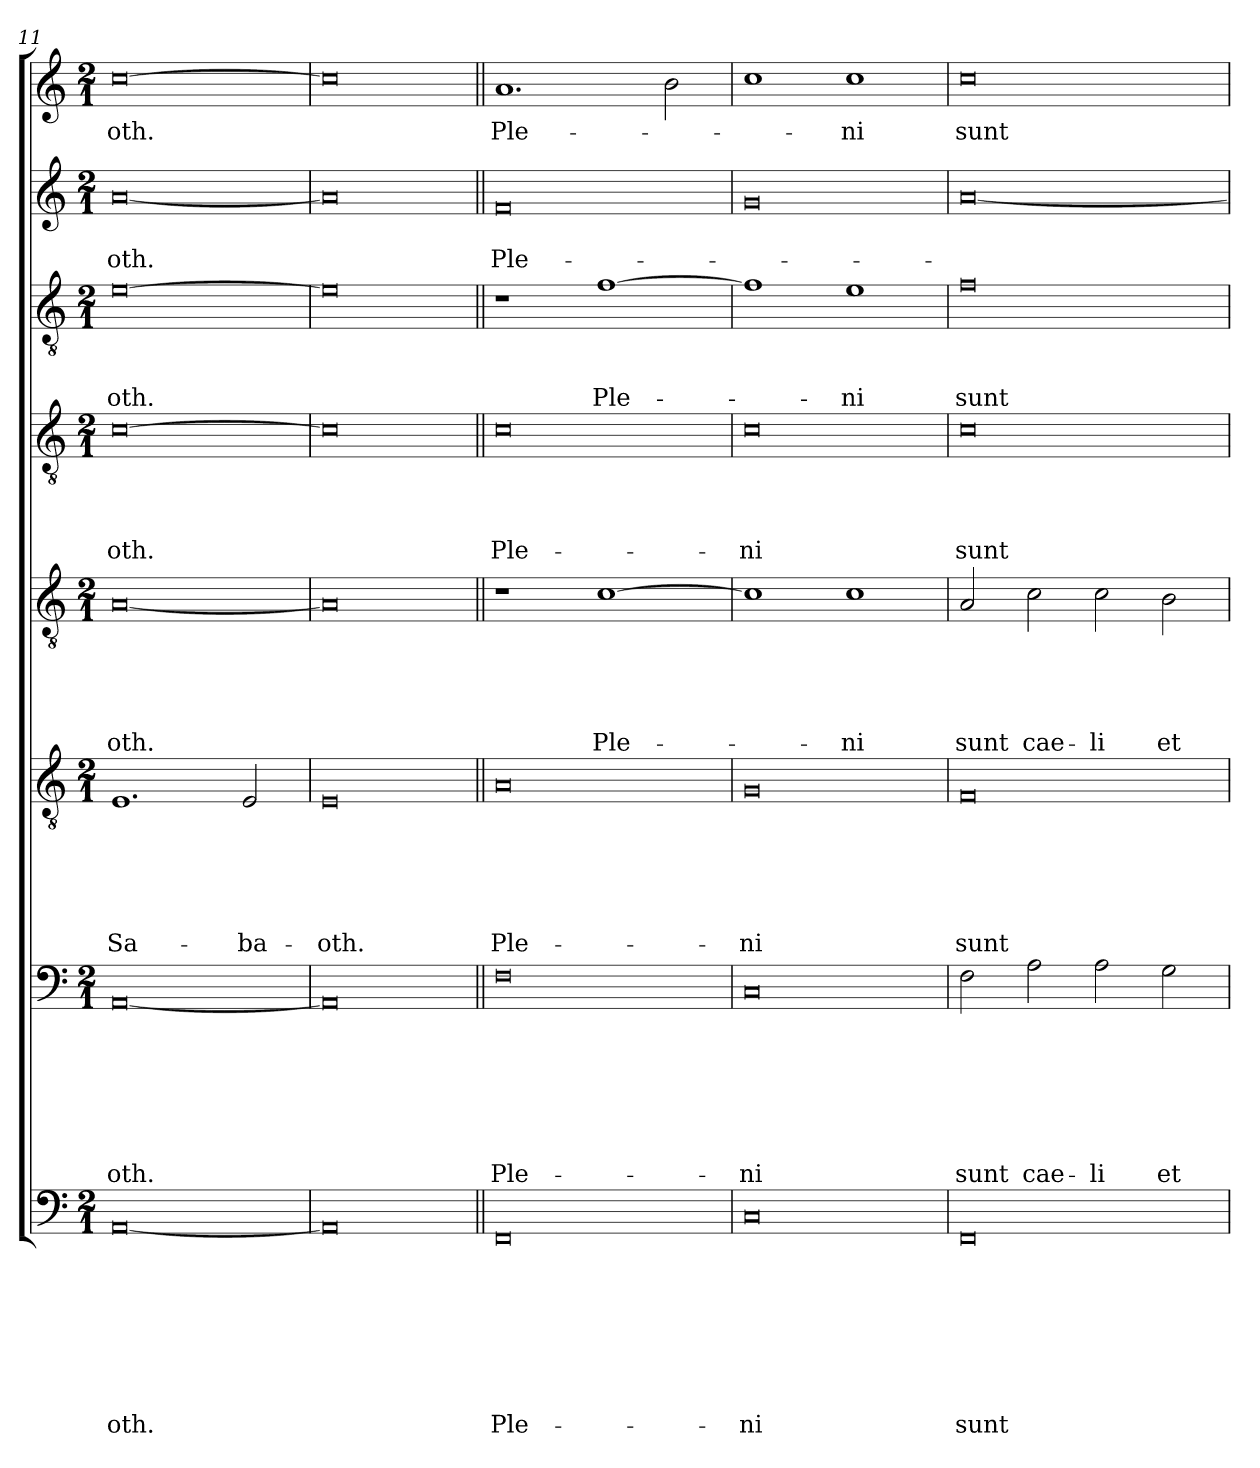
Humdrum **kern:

**kern	**text	**text	**text	**text	**text	**text	**text	**text	**kern	**text	**text	**text	**text	**text	**text	**text	**kern	**text	**text	**text	**text	**text	**text	**kern	**text	**text	**text	**text	**text	**kern	**text	**text	**text	**text	**kern	**text	**text	**text	**kern	**text	**text	**kern	**text
*part8	*part8	*part8	*part8	*part8	*part8	*part8	*part8	*part8	*part7	*part7	*part7	*part7	*part7	*part7	*part7	*part7	*part6	*part6	*part6	*part6	*part6	*part6	*part6	*part5	*part5	*part5	*part5	*part5	*part5	*part4	*part4	*part4	*part4	*part4	*part3	*part3	*part3	*part3	*part2	*part2	*part2	*part1	*part1
*staff8	*staff8	*staff8	*staff8	*staff8	*staff8	*staff8	*staff8	*staff8	*staff7	*staff7	*staff7	*staff7	*staff7	*staff7	*staff7	*staff7	*staff6	*staff6	*staff6	*staff6	*staff6	*staff6	*staff6	*staff5	*staff5	*staff5	*staff5	*staff5	*staff5	*staff4	*staff4	*staff4	*staff4	*staff4	*staff3	*staff3	*staff3	*staff3	*staff2	*staff2	*staff2	*staff1	*staff1
*clefF4	*	*	*	*	*	*	*	*	*clefF4	*	*	*	*	*	*	*	*clefGv2	*	*	*	*	*	*	*clefGv2	*	*	*	*	*	*clefGv2	*	*	*	*	*clefGv2	*	*	*	*clefG2	*	*	*clefG2	*
*k[]	*	*	*	*	*	*	*	*	*k[]	*	*	*	*	*	*	*	*k[]	*	*	*	*	*	*	*k[]	*	*	*	*	*	*k[]	*	*	*	*	*k[]	*	*	*	*k[]	*	*	*k[]	*
*C:	*	*	*	*	*	*	*	*	*C:	*	*	*	*	*	*	*	*C:	*	*	*	*	*	*	*C:	*	*	*	*	*	*C:	*	*	*	*	*C:	*	*	*	*C:	*	*	*C:	*
*M2/1	*	*	*	*	*	*	*	*	*M2/1	*	*	*	*	*	*	*	*M2/1	*	*	*	*	*	*	*M2/1	*	*	*	*	*	*M2/1	*	*	*	*	*M2/1	*	*	*	*M2/1	*	*	*M2/1	*
=11	=11	=11	=11	=11	=11	=11	=11	=11	=11	=11	=11	=11	=11	=11	=11	=11	=11	=11	=11	=11	=11	=11	=11	=11	=11	=11	=11	=11	=11	=11	=11	=11	=11	=11	=11	=11	=11	=11	=11	=11	=11	=11	=11
!	!	!	!	!	!	!	!	!LO:LY:b	!	!	!	!	!	!	!	!LO:LY:b	!	!	!	!	!	!	!LO:LY:b	!	!	!	!	!	!LO:LY:b	!	!	!	!	!LO:LY:b	!	!	!	!LO:LY:b	!	!	!LO:LY:b	!	!LO:LY:b
[0AA	.	.	.	.	.	.	.	-oth.	[0AA	.	.	.	.	.	.	-oth.	1.E	.	.	.	.	.	Sa-	[0A	.	.	.	.	-oth.	[0c	.	.	.	-oth.	[0e	.	.	-oth.	[0a	.	-oth.	[0cc	-oth.
!	!	!	!	!	!	!	!	!	!	!	!	!	!	!	!	!	!	!	!	!	!	!	!LO:LY:b	!	!	!	!	!	!	!	!	!	!	!	!	!	!	!	!	!	!	!	!
.	.	.	.	.	.	.	.	.	.	.	.	.	.	.	.	.	2E/	.	.	.	.	.	-ba-	.	.	.	.	.	.	.	.	.	.	.	.	.	.	.	.	.	.	.	.
=12	=12	=12	=12	=12	=12	=12	=12	=12	=12	=12	=12	=12	=12	=12	=12	=12	=12	=12	=12	=12	=12	=12	=12	=12	=12	=12	=12	=12	=12	=12	=12	=12	=12	=12	=12	=12	=12	=12	=12	=12	=12	=12	=12
!	!	!	!	!	!	!	!	!	!	!	!	!	!	!	!	!	!	!	!	!	!	!	!LO:LY:b	!	!	!	!	!	!	!	!	!	!	!	!	!	!	!	!	!	!	!	!
0AA]	.	.	.	.	.	.	.	.	0AA]	.	.	.	.	.	.	.	0E	.	.	.	.	.	-oth.	0A]	.	.	.	.	.	0c]	.	.	.	.	0e]	.	.	.	0a]	.	.	0cc]	.
=13||	=13||	=13||	=13||	=13||	=13||	=13||	=13||	=13||	=13||	=13||	=13||	=13||	=13||	=13||	=13||	=13||	=13||	=13||	=13||	=13||	=13||	=13||	=13||	=13||	=13||	=13||	=13||	=13||	=13||	=13||	=13||	=13||	=13||	=13||	=13||	=13||	=13||	=13||	=13||	=13||	=13||	=13||	=13||
!	!	!	!	!	!	!	!	!LO:LY:b	!	!	!	!	!	!	!	!LO:LY:b	!	!	!	!	!	!	!LO:LY:b	!	!	!	!	!	!	!	!	!	!	!LO:LY:b	!	!	!	!	!	!	!LO:LY:b	!	!LO:LY:b
0FF	.	.	.	.	.	.	.	Ple-	0F	.	.	.	.	.	.	Ple-	0A	.	.	.	.	.	Ple-	1r	.	.	.	.	.	0c	.	.	.	Ple-	1r	.	.	.	0f	.	Ple-	1.a	Ple-
!	!	!	!	!	!	!	!	!	!	!	!	!	!	!	!	!	!	!	!	!	!	!	!	!	!	!	!	!	!LO:LY:b	!	!	!	!	!	!	!	!	!LO:LY:b	!	!	!	!	!
.	.	.	.	.	.	.	.	.	.	.	.	.	.	.	.	.	.	.	.	.	.	.	.	[1c	.	.	.	.	Ple-	.	.	.	.	.	[1f	.	.	Ple-	.	.	.	.	.
.	.	.	.	.	.	.	.	.	.	.	.	.	.	.	.	.	.	.	.	.	.	.	.	.	.	.	.	.	.	.	.	.	.	.	.	.	.	.	.	.	.	2b\	.
=14	=14	=14	=14	=14	=14	=14	=14	=14	=14	=14	=14	=14	=14	=14	=14	=14	=14	=14	=14	=14	=14	=14	=14	=14	=14	=14	=14	=14	=14	=14	=14	=14	=14	=14	=14	=14	=14	=14	=14	=14	=14	=14	=14
!	!	!	!	!	!	!	!	!LO:LY:b	!	!	!	!	!	!	!	!LO:LY:b	!	!	!	!	!	!	!LO:LY:b	!	!	!	!	!	!	!	!	!	!	!LO:LY:b	!	!	!	!	!	!	!	!	!
0C	.	.	.	.	.	.	.	-ni	0C	.	.	.	.	.	.	-ni	0G	.	.	.	.	.	-ni	1c]	.	.	.	.	.	0c	.	.	.	-ni	1f]	.	.	.	0g	.	.	1cc	.
!	!	!	!	!	!	!	!	!	!	!	!	!	!	!	!	!	!	!	!	!	!	!	!	!	!	!	!	!	!LO:LY:b	!	!	!	!	!	!	!	!	!LO:LY:b	!	!	!	!	!LO:LY:b
.	.	.	.	.	.	.	.	.	.	.	.	.	.	.	.	.	.	.	.	.	.	.	.	1c	.	.	.	.	-ni	.	.	.	.	.	1e	.	.	-ni	.	.	.	1cc	-ni
!!LO:PB:g=z
=15	=15	=15	=15	=15	=15	=15	=15	=15	=15	=15	=15	=15	=15	=15	=15	=15	=15	=15	=15	=15	=15	=15	=15	=15	=15	=15	=15	=15	=15	=15	=15	=15	=15	=15	=15	=15	=15	=15	=15	=15	=15	=15	=15
!	!	!	!	!	!	!	!	!LO:LY:b	!	!	!	!	!	!	!	!LO:LY:b	!	!	!	!	!	!	!LO:LY:b	!	!	!	!	!	!LO:LY:b	!	!	!	!	!LO:LY:b	!	!	!	!LO:LY:b	!	!	!	!	!LO:LY:b
0FF	.	.	.	.	.	.	.	sunt	2F\	.	.	.	.	.	.	sunt	0F	.	.	.	.	.	sunt	2A/	.	.	.	.	sunt	0c	.	.	.	sunt	0f	.	.	sunt	[0a	.	.	0cc	sunt
!	!	!	!	!	!	!	!	!	!	!	!	!	!	!	!	!LO:LY:b	!	!	!	!	!	!	!	!	!	!	!	!	!LO:LY:b	!	!	!	!	!	!	!	!	!	!	!	!	!	!
.	.	.	.	.	.	.	.	.	2A\	.	.	.	.	.	.	cae-	.	.	.	.	.	.	.	2c\	.	.	.	.	cae-	.	.	.	.	.	.	.	.	.	.	.	.	.	.
!	!	!	!	!	!	!	!	!	!	!	!	!	!	!	!	!LO:LY:b	!	!	!	!	!	!	!	!	!	!	!	!	!LO:LY:b	!	!	!	!	!	!	!	!	!	!	!	!	!	!
.	.	.	.	.	.	.	.	.	2A\	.	.	.	.	.	.	-li	.	.	.	.	.	.	.	2c\	.	.	.	.	-li	.	.	.	.	.	.	.	.	.	.	.	.	.	.
!	!	!	!	!	!	!	!	!	!	!	!	!	!	!	!	!LO:LY:b	!	!	!	!	!	!	!	!	!	!	!	!	!LO:LY:b	!	!	!	!	!	!	!	!	!	!	!	!	!	!
.	.	.	.	.	.	.	.	.	2G\	.	.	.	.	.	.	et	.	.	.	.	.	.	.	2B\	.	.	.	.	et	.	.	.	.	.	.	.	.	.	.	.	.	.	.
=	=	=	=	=	=	=	=	=	=	=	=	=	=	=	=	=	=	=	=	=	=	=	=	=	=	=	=	=	=	=	=	=	=	=	=	=	=	=	=	=	=	=	=
*-	*-	*-	*-	*-	*-	*-	*-	*-	*-	*-	*-	*-	*-	*-	*-	*-	*-	*-	*-	*-	*-	*-	*-	*-	*-	*-	*-	*-	*-	*-	*-	*-	*-	*-	*-	*-	*-	*-	*-	*-	*-	*-	*-
